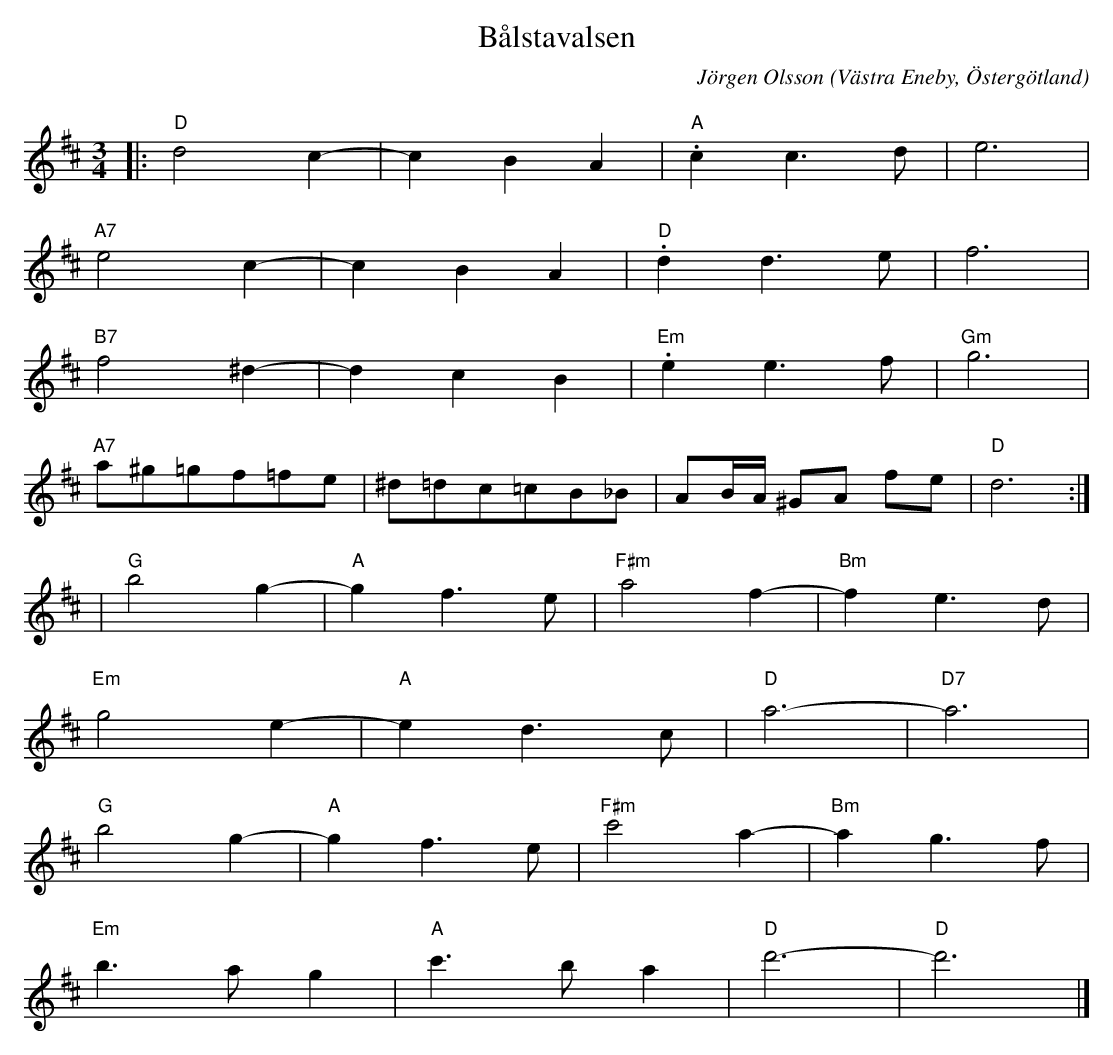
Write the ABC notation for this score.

X:1
T:Bålstavalsen
C:Jörgen Olsson
O:Västra Eneby, Östergötland
Q:160
M:3/4
L:1/8
K:D
|:"D"d4 c2-|c2B2A2 |"A".c2 c3 d|e6 |
"A7" e4 c2-|c2B2A2 |"D".d2 d3 e|f6 |
"B7"f4 ^d2-|d2c2B2 |"Em".e2 e3 f|"Gm"g6 |
"A7" a^g=gf=fe|^d=dc=cB_B|AB/2A/2 ^GA fe|"D"d6 :|]
|"G"b4 g2-|"A"g2f3e |"F#m"a4 f2-|"Bm"f2e3d |
 "Em"g4 e2-|"A"e2d3c |"D"a6-|"D7"a6 |
"G"b4 g2-|"A"g2f3e |"F#m"c'4 a2-|"Bm"a2g3f |
 "Em"b3 a g2|"A"c'3 b a2 |"D"d'6-|"D"d'6 |]
